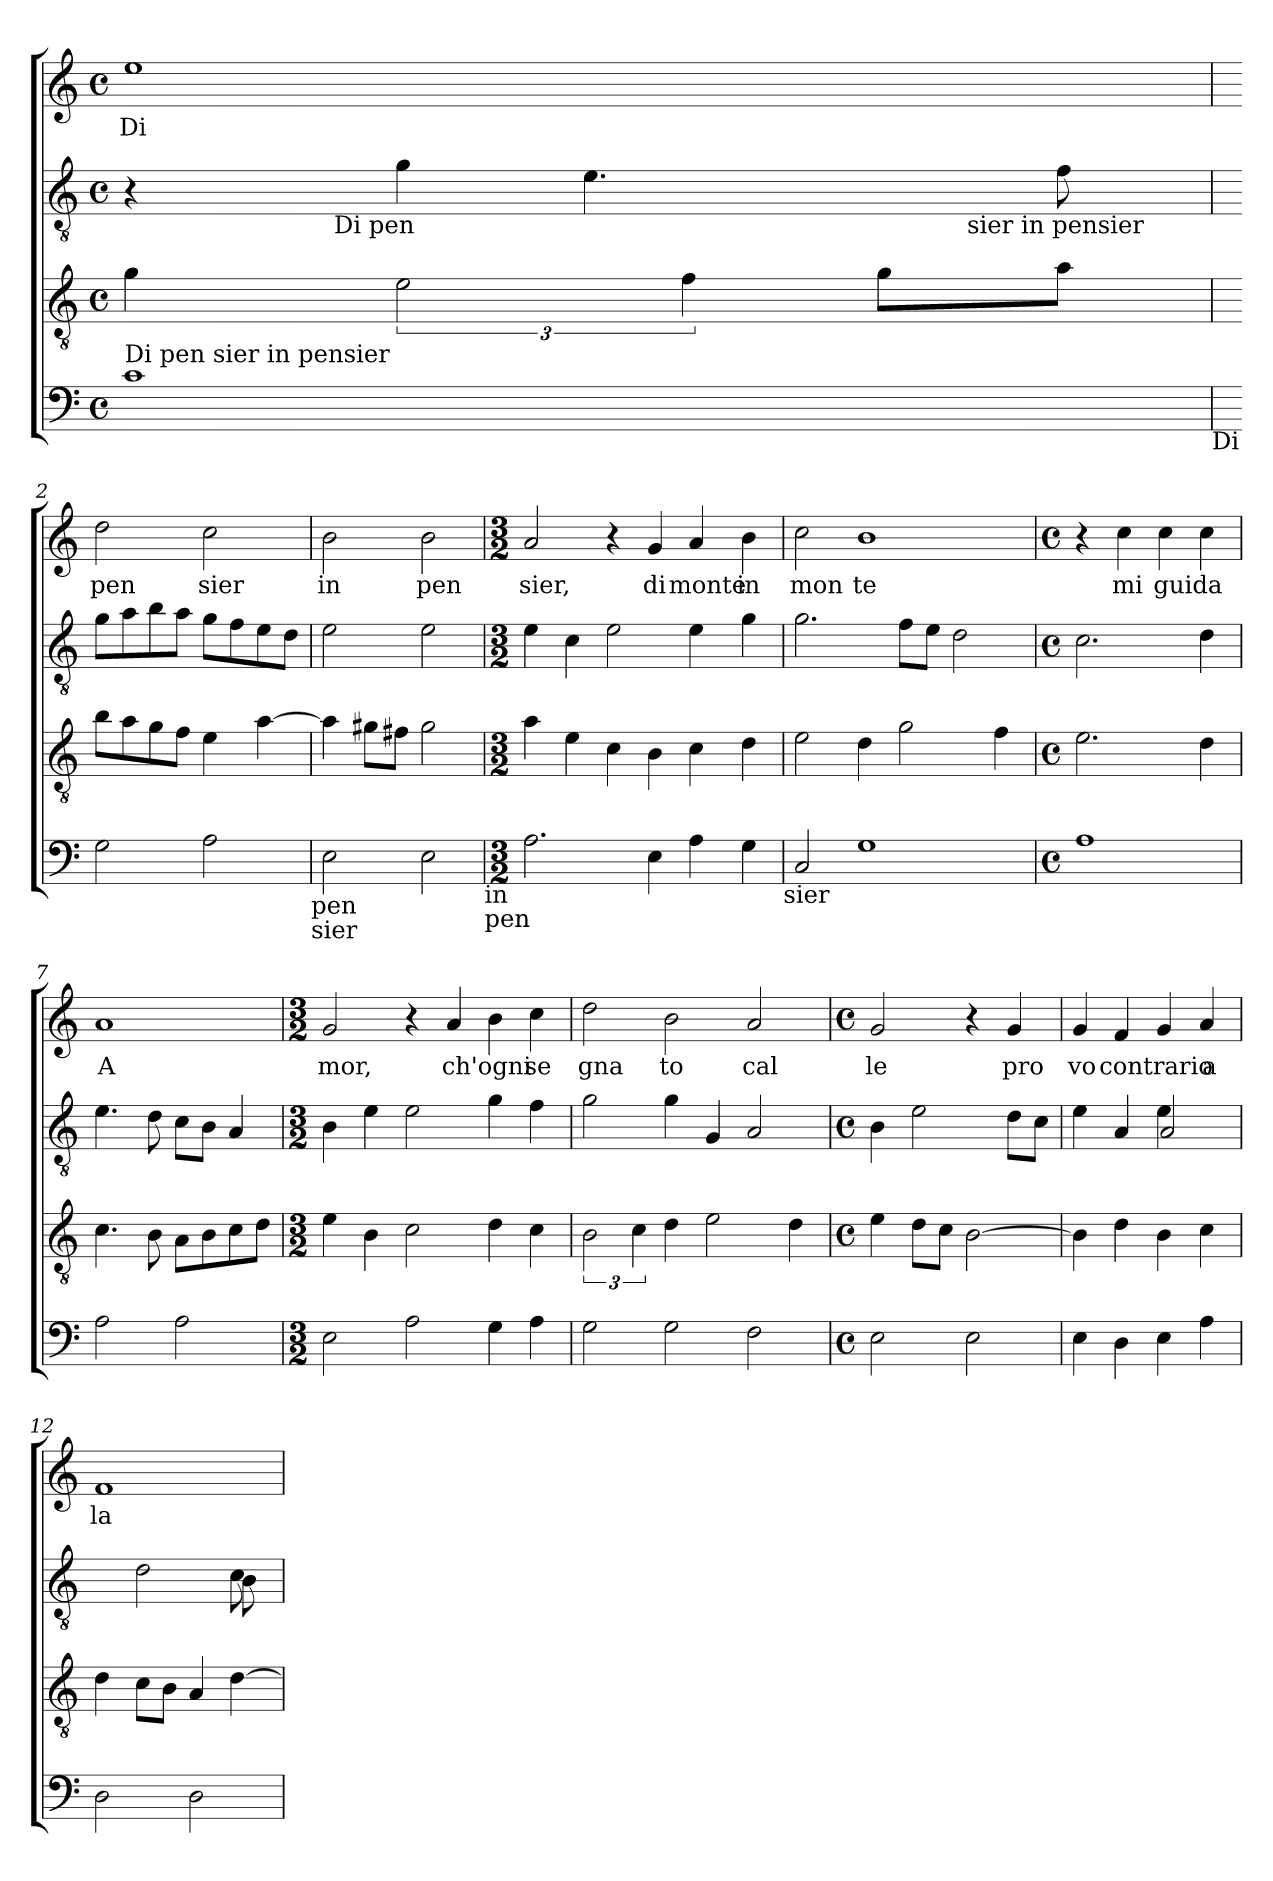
**kern	**kern	**kern	**kern	**text
*part4	*part3	*part2	*part1	*part1
*staff4	*staff3	*staff2	*staff1	*staff1
*clefF4	*clefGv2	*clefGv2	*clefG2	*
*k[]	*k[]	*k[]	*k[]	*
*C:	*C:	*C:	*C:	*
*M4/4	*M4/4	*M4/4	*M4/4	*
*met(c)	*met(c)	*met(c)	*met(c)	*
=1	=1	=1	=1	=1
!LO:TX:a:t=Di pen sier in pensier	!	!	!	!
!	!	!	!	!LO:LY:b
*	*	*^	*	*
*	*	*	*^	*	*
1c	4g\	4r	6ryy	3%2ryy	1ee	Di
.	.	.	24ryy	.	.	.
!	!	!	!LO:TX:b:t=Di pen	!	!	!
.	.	.	3%2ryy	.	.	.
.	3e\	4g\	.	.	.	.
.	.	4.e\	.	.	.	.
.	6f\	.	.	.	.	.
.	.	.	.	12ryy	.	.
.	8g\L	.	.	24ryy	.	.
.	.	.	.	96ryy	.	.
!	!	!	!	!LO:TX:b:t=sier in pensier	!	!
.	.	.	.	6ryy	.	.
.	8a\J	8f\	12.ryy	.	.	.
.	.	.	.	48.ryy	.	.
!LO:TX:b:t=Di	!	!	!	!	!	!
=2	=2	=2	=2	=2	=2	=2
!	!	!	!	!	!	!LO:LY:b
*	*	*v	*v	*v	*	*
2G\	8b\L	8g\L	2dd\	pen
.	8a\	8a\	.	.
.	8g\	8b\	.	.
.	8f\J	8a\J	.	.
!	!	!	!	!LO:LY:b
2A\	4e\	8g\L	2cc\	sier
.	.	8f\	.	.
.	[>4a\	8e\	.	.
.	.	8d\J	.	.
!LO:TX:b:t=pen	!	!	!	!
!LO:TX:b:t=sier	!	!	!	!
=3	=3	=3	=3	=3
!	!	!	!	!LO:LY:b
2E\	4a\]	2e\	2b\	in
.	8g#\L	.	.	.
.	8f#\J	.	.	.
!	!	!	!	!LO:LY:b
2E\	2g#\	2e\	2b\	pen
!LO:TX:b:t=in	!	!	!	!
!LO:TX:b:t=pen	!	!	!	!
=4	=4	=4	=4	=4
*M3/2	*M3/2	*M3/2	*M3/2	*
!	!	!	!	!LO:LY:b
2.A\	4a\	4e\	2a/	sier,
.	4e\	4c\	.	.
.	4c\	2e\	4r	.
!	!	!	!	!LO:LY:b
4E\	4B\	.	4g/	di
!	!	!	!	!LO:LY:b
4A\	4c\	4e\	4a/	monte
!	!	!	!	!LO:LY:b
4G\	4d\	4g\	4b\	in
!LO:TX:b:t=sier	!	!	!	!
=5	=5	=5	=5	=5
!	!	!	!	!LO:LY:b
2C/	2e\	2.g\	2cc\	mon
!	!	!	!	!LO:LY:b
1G	4d\	.	1b	te
.	2g\	8f\L	.	.
.	.	8e\J	.	.
.	.	2d\	.	.
.	4f\	.	.	.
=6	=6	=6	=6	=6
*M4/4	*M4/4	*M4/4	*M4/4	*
*met(c)	*met(c)	*met(c)	*met(c)	*
1A	2.e\	2.c\	4r	.
!	!	!	!	!LO:LY:b
.	.	.	4cc\	mi
!	!	!	!	!LO:LY:b
.	.	.	4cc\	guida
.	4d\	4d\	4cc\	.
!!LO:PB:g=z
=7	=7	=7	=7	=7
!	!	!	!	!LO:LY:b
2A\	4.c\	4.e\	1a	A
.	8B\	8d\	.	.
2A\	8A\L	8c\L	.	.
.	8B\	8B\J	.	.
.	8c\	4A/	.	.
.	8d\J	.	.	.
=8	=8	=8	=8	=8
*M3/2	*M3/2	*M3/2	*M3/2	*
!	!	!	!	!LO:LY:b
2E\	4e\	4B\	2g/	mor,
.	4B\	4e\	.	.
2A\	2c\	2e\	4r	.
!	!	!	!	!LO:LY:b
.	.	.	4a/	ch'ogni
4G\	4d\	4g\	4b\	.
!	!	!	!	!LO:LY:b
4A\	4c\	4f\	4cc\	se
=9	=9	=9	=9	=9
!	!	!	!	!LO:LY:b
2G\	3B\	2g\	2dd\	gna
.	6c\	.	.	.
!	!	!	!	!LO:LY:b
2G\	4d\	4g\	2b\	to
.	2e\	4G/	.	.
!	!	!	!	!LO:LY:b
2F\	.	2A/	2a/	cal
.	4d\	.	.	.
=10	=10	=10	=10	=10
*M4/4	*M4/4	*M4/4	*M4/4	*
*met(c)	*met(c)	*met(c)	*met(c)	*
!	!	!	!	!LO:LY:b
2E\	4e\	4B\	2g/	le
.	8d\L	2e\	.	.
.	8c\J	.	.	.
2E\	[>2B\	.	4r	.
!	!	!	!	!LO:LY:b
.	.	8d\L	4g/	pro
.	.	8c\J	.	.
=11	=11	=11	=11	=11
*	*	*^	*	*
!	!	!	!	!	!LO:LY:b
4E\	4B\]	4e\	2ryy	4g/	vo
!	!	!	!	!	!LO:LY:b
4D\	4d\	4A/	.	4f/	contrario
4E\	4B\	4e\	2A/	4g/	.
!	!	!	!	!	!LO:LY:b
4A\	4c\	4ryy	.	4a/	a
=12	=12	=12	=12	=12	=12
!	!	!	!	!	!LO:LY:b
2D\	4d\	4ryy	2.ryy	1f	la
.	8c\L	2d\	.	.	.
.	8B\J	.	.	.	.
2D\	4A/	.	.	.	.
.	[>4d\	8c\	8B\	.	.
.	.	8ryy	8ryy	.	.
*	*	*v	*v	*	*
=	=	=	=	=
*-	*-	*-	*-	*-
